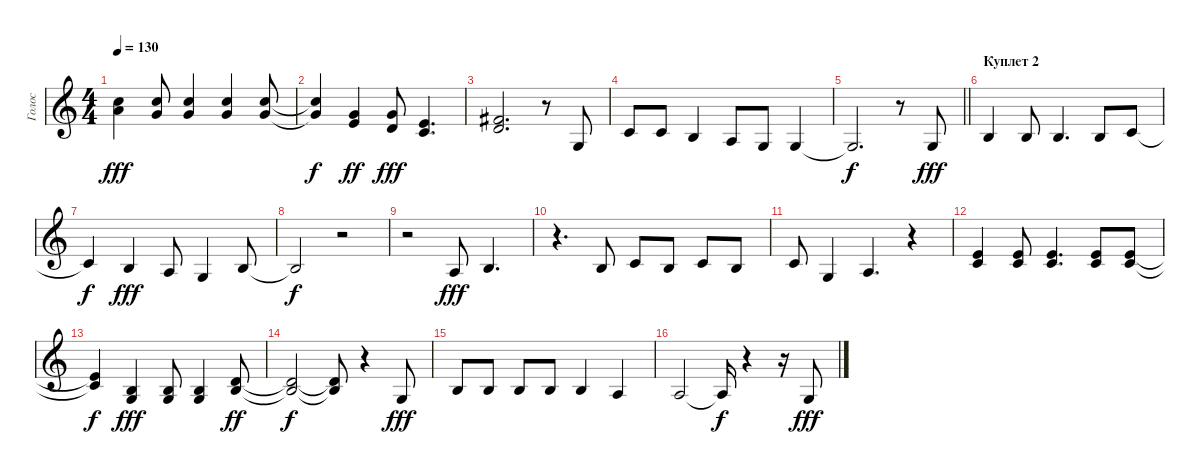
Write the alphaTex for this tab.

\track ("Голос" "Голос") {instrument honkytonkpiano}
\staff {score}
\tuning (E4 B3 G3 D3 A2 E2) {hide}
\ts (4 4)
\tempo 130
\clef g2
\ks c
(13.2 14.3).4{dy fff} (13.2 12.3).8 (13.2 12.3).4 (13.2 12.3).4 (13.2 12.3).8 |
(13.2{t} 12.3{t}).4{dy f} (0.1 12.3).4{dy ff} (12.3 12.4).8{dy fff} (0.1 10.4).4{d} |
(11.3 12.4).2{d} r.8 0.3.8 |
10.4.8 10.4.8 0.2.4 7.4.8 0.3.8 0.3.4 |
\barLineRight lightlight
0.3{t}.2{d dy f} r.8 0.3.8{dy fff} |
\section ("" "Куплет 2")
0.2.4 0.2.8 0.2.4{d} 0.2.8 1.2.8 |
1.2{t}.4{dy f} 0.2.4{dy fff} 2.3.8 0.3.4 0.2.8 |
0.2{t}.2{dy f} r.2 |
r.2 2.3.8{dy fff} 0.2.4{d} |
r.4{d} 0.2.8 1.2.8 0.2.8 1.2.8 0.2.8 |
1.2.8 0.3.4 2.3.4{d} r.4 |
(0.1 1.2).4 (0.1 1.2).8 (0.1 1.2).4{d} (0.1 1.2).8 (0.1 1.2).8 |
(0.1{t} 1.2{t}).4{dy f} (0.2 0.3).4{dy fff} (0.2 0.3).8 (0.2 0.3).4 (0.2 7.3).8{dy ff} |
(0.2{t} 7.3{t}).2{dy f} (0.2{t} 7.3{t}).8 r.4 0.3.8{dy fff} |
0.2.8 0.2.8 0.2.8 0.2.8 0.2.4 2.3.4 |
2.3.2 2.3{t}.16{dy f} r.4 r.16 0.3.8{dy fff}
